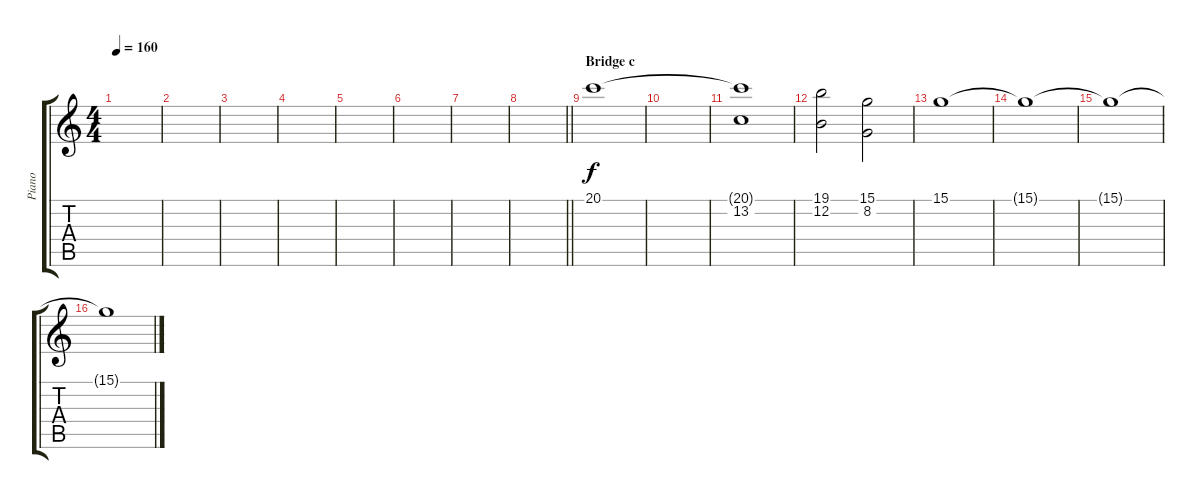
\track ("Piano" "Piano") {instrument honkytonkpiano}
\staff {score tabs}
\tuning (E4 B3 G3 D3 A2 E2) {hide}
\ts (4 4)
\tempo 160
\clef g2
\ks c
|
|
|
|
|
|
|
\barLineRight lightlight
|
\section ("" "Bridge c")
20.1.1{instrument stringensemble1} |
|
(20.1{t} 13.2).1 |
(19.1 12.2).2 (15.1 8.2).2 |
15.1.1 |
15.1{t}.1 |
15.1{t}.1 |
15.1{t}.1
